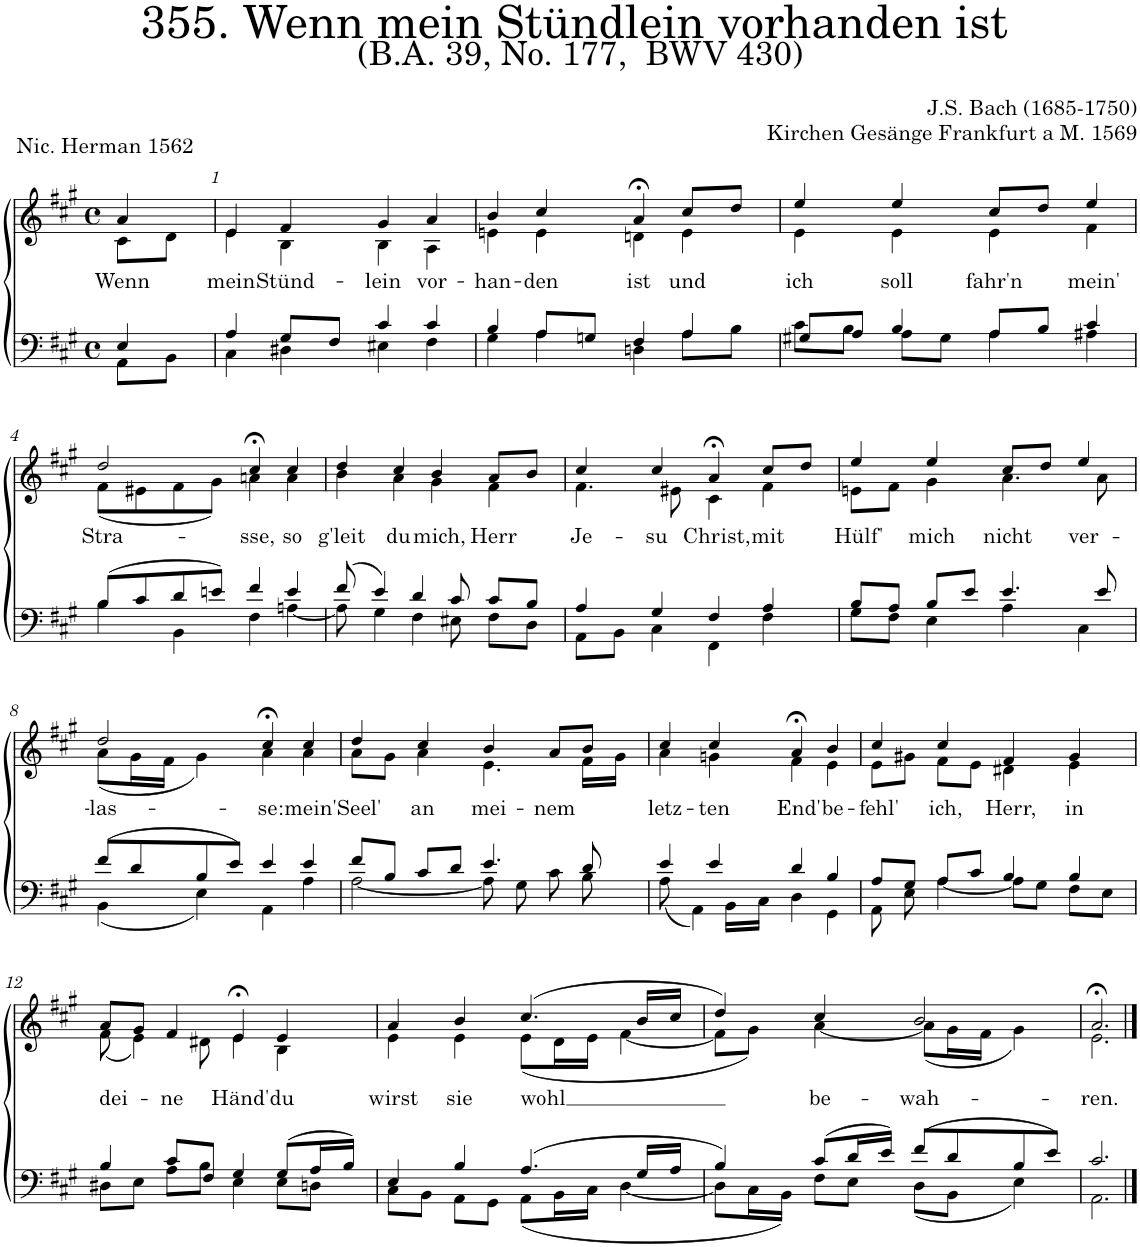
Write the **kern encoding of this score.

**kern	**kern	**text
*part2	*part1	*part1
*staff2	*staff1	*staff1
*I"Tenor/Bass	*I"Soprano/Alto	*
*clefF4	*clefG2	*
*k[f#c#g#]	*k[f#c#g#]	*
*M4/4	*M4/4	*
*met(c)	*met(c)	*
=	=	=
*^	*	*
!	!	!	!LO:LY:b
*	*	*^	*
4E/	8AA\L	4a/	8c#\L	Wenn
.	8BB\J	.	8d\J	.
=1	=1	=1	=1	=1
!	!	!	!	!LO:LY:b
4A/	4C#\	4e;</	4e\	mein
!	!	!	!	!LO:LY:b
8G#/L	4D#X\	4f#/	4B\	Stünd-
8F#/J	.	.	.	.
!	!	!	!	!LO:LY:b
4c#/	4E#X\	4g#;</	4B\	-lein
!	!	!	!	!LO:LY:b
4c#/	4F#\	4a/	4A\	vor-
=2	=2	=2	=2	=2
!	!	!	!	!LO:LY:b
4B/	4G#\	4b;</	4en\	-han-
!	!	!	!	!LO:LY:b
8A/L	4A\	4cc#/	4e\	-den
8Gn/J	.	.	.	.
!	!	!	!	!LO:LY:b
4F#/	4Dn\	4a;<,/	4dn\	ist
!	!	!	!	!LO:LY:b
4A/	8A\L	8cc#/L	4e\	und
.	8B\J	8dd/J	.	.
=3	=3	=3	=3	=3
!	!	!	!	!LO:LY:b
8G#X/L	8c#\L	4ee;</	4e\	ich
8A/J	8B\J	.	.	.
!	!	!	!	!LO:LY:b
4B/	8A\L	4ee/	4e\	soll
.	8G#\J	.	.	.
!	!	!	!	!LO:LY:b
8A/L	4A\	8cc#;</L	4e\	fahr'n
8B/J	.	8dd/J	.	.
!	!	!	!	!LO:LY:b
4c#/	4A#X\	4ee/	4f#\	mein'
!!LO:LB:g=z	!!
=4	=4	=4	=4	=4
!	!	!	!	!LO:LY:b
(8B/L	4B\	2dd/	(8f#\L	Stra-
8c#/	.	.	8e#X\	.
8d/	4BB\	.	8f#\	.
8en/J)	.	.	8g#\J)	.
!	!	!	!	!LO:LY:b
4f#/	4F#\	4cc#;<,/	4an\	sse,
!	!	!	!	!LO:LY:b
4e/	[4An\	4cc#/	4a\	so
=5	=5	=5	=5	=5
!	!	!	!	!LO:LY:b
(8f#/	8A\]	4dd;</	4b\	g'leit
4e/)	4G#\	.	.	.
!	!	!	!	!LO:LY:b
.	.	4cc#/	4a\	du
4d/	4F#\	.	.	.
!	!	!	!	!LO:LY:b
.	.	4b/	4g#\	mich,
8c#/	8E#X\	.	.	.
!	!	!	!	!LO:LY:b
8c#/L	8F#\L	8a/L	4f#\	Herr
8B/J	8D\J	8b/J	.	.
=6	=6	=6	=6	=6
!	!	!	!	!LO:LY:b
4A/	8AA\L	4cc#;</	4.f#\	Je-
.	8BB\J	.	.	.
!	!	!	!	!LO:LY:b
4G#/	4C#\	4cc#/	.	-su
.	.	.	8e#X\	.
!	!	!	!	!LO:LY:b
4F#/	4FF#\	4a;<,/	4c#\	Christ,
!	!	!	!	!LO:LY:b
4A/	4F#\	8cc#/L	4f#\	mit
.	.	8dd/J	.	.
=7	=7	=7	=7	=7
!	!	!	!	!LO:LY:b
8B/L	8G#\L	4ee;</	8en\L	Hülf'
8A/J	8F#\J	.	8f#\J	.
!	!	!	!	!LO:LY:b
8B/L	4E\	4ee/	4g#\	mich
8e/J	.	.	.	.
!	!	!	!	!LO:LY:b
4.e/	4A\	8cc#/L	4.a\	nicht
.	.	8dd/J	.	.
!	!	!	!	!LO:LY:b
.	4C#\	4ee/	.	ver-
8e/	.	.	8a\	.
!!LO:LB:g=z	!!
=8	=8	=8	=8	=8
!	!	!	!	!LO:LY:b
(8f#/L	(4BB\	2dd;</	(8a\L	-las-
8d/	.	.	16g#\L	.
.	.	.	16f#\JJ	.
8B/	4E\)	.	4g#\)	.
8e/J)	.	.	.	.
!	!	!	!	!LO:LY:b
4e/	4AA\	4cc#;<,/	4a\	-se:
!	!	!	!	!LO:LY:b
4e/	4A\	4cc#/	4a\	mein'
=9	=9	=9	=9	=9
!	!	!	!	!LO:LY:b
8f#/L	[2A\	4dd;</	8a\L	Seel'
8B/J	.	.	8g#\J	.
!	!	!	!	!LO:LY:b
8c#/L	.	4cc#/	4a\	an
8d/J	.	.	.	.
!	!	!	!	!LO:LY:b
4.e/	8A\]	4b/	4.e\	mei-
.	8G#\	.	.	.
!	!	!	!	!LO:LY:b
.	8c#\	8a/L	.	-nem
8d/	8B\	8b/J	16f#\LL	.
.	.	.	16g#\JJ	.
=10	=10	=10	=10	=10
!	!	!	!	!LO:LY:b
4e/	(8A\	4cc#;</	4a\	letz-
.	4AA\)	.	.	.
!	!	!	!	!LO:LY:b
4e/	.	4cc#/	4gn\	-ten
.	16BB\LL	.	.	.
.	16C#\JJ	.	.	.
!	!	!	!	!LO:LY:b
4d/	4D\	4a;<,/	4f#\	End'
!	!	!	!	!LO:LY:b
4B/	4GG#\	4b/	4e\	be-
=11	=11	=11	=11	=11
!	!	!	!	!LO:LY:b
8A/L	8AA\	4cc#/	8e\L	-fehl'
8G#/J	8E\	.	8g#X\J	.
!	!	!	!	!LO:LY:b
8A/L	[4A\	4cc#/	8f#\L	ich,
8c#/J	.	.	8e\J	.
!	!	!	!	!LO:LY:b
4B/	8A\L]	4f#/	4d#X\	Herr,
.	8G#\J	.	.	.
!	!	!	!	!LO:LY:b
4B/	8F#\L	4g#/	4e\	in
.	8E\J	.	.	.
!!LO:LB:g=z	!!
=12	=12	=12	=12	=12
!	!	!	!	!LO:LY:b
4B/	8D#X\L	8a;</L	(8f#\	dei-
.	8E\J	8g#/J	4e\)	.
!	!	!	!	!LO:LY:b
8c#/L	8A\L	4f#/	.	-ne
8F#/J	8B\J	.	8d#X\	.
!	!	!	!	!LO:LY:b
4G#/	4E\	4e;<,/	4e\	Händ'
!	!	!	!	!LO:LY:b
(8G#/L	8E\L	4e/	4B\	du
16A/L	8Dn\J	.	.	.
16B/JJ)	.	.	.	.
=13	=13	=13	=13	=13
!	!	!	!	!LO:LY:b
4E/	8C#\L	4a/	4e\	wirst
.	8BB\J	.	.	.
!	!	!	!	!LO:LY:b
4B/	8AA\L	4b/	4e\	sie
.	8GG#\J	.	.	.
!	!	!	!	!LO:LY:b
(4.A/	(8AA\L	(4.cc#;</	(8e\L	wohl
.	16BB\L	.	16d\L	.
.	16C#\JJ	.	16e\JJ	.
.	[4D\	.	[4f#\	.
16G#/LL	.	16b/LL	.	.
16A/JJ	.	16cc#/JJ	.	.
=14	=14	=14	=14	=14
4B/)	8D\L]	4dd/)	8f#\L]	.
.	16C#\L	.	8g#\J)	.
.	16BB\JJ)	.	.	.
!	!	!	!	!LO:LY:b
(8c#/L	8F#\L	4cc#/	[4a\	be-
16d/L	8E\J	.	.	.
16e/JJ)	.	.	.	.
!	!	!	!	!LO:LY:b
(8f#/L	(8D\L	2b/	(8a\L]	-wah-
8d/	8BB\J	.	16g#\L	.
.	.	.	16f#\JJ	.
8B/	4E\)	.	4g#\)	.
8e/J)	.	.	.	.
=15	=15	=15	=15	=15
!	!	!	!	!LO:LY:b
2.c#/	2.AA\	2.a;</	2.e\	-ren.
*v	*v	*	*	*
*	*v	*v	*
==	==	==
*-	*-	*-
